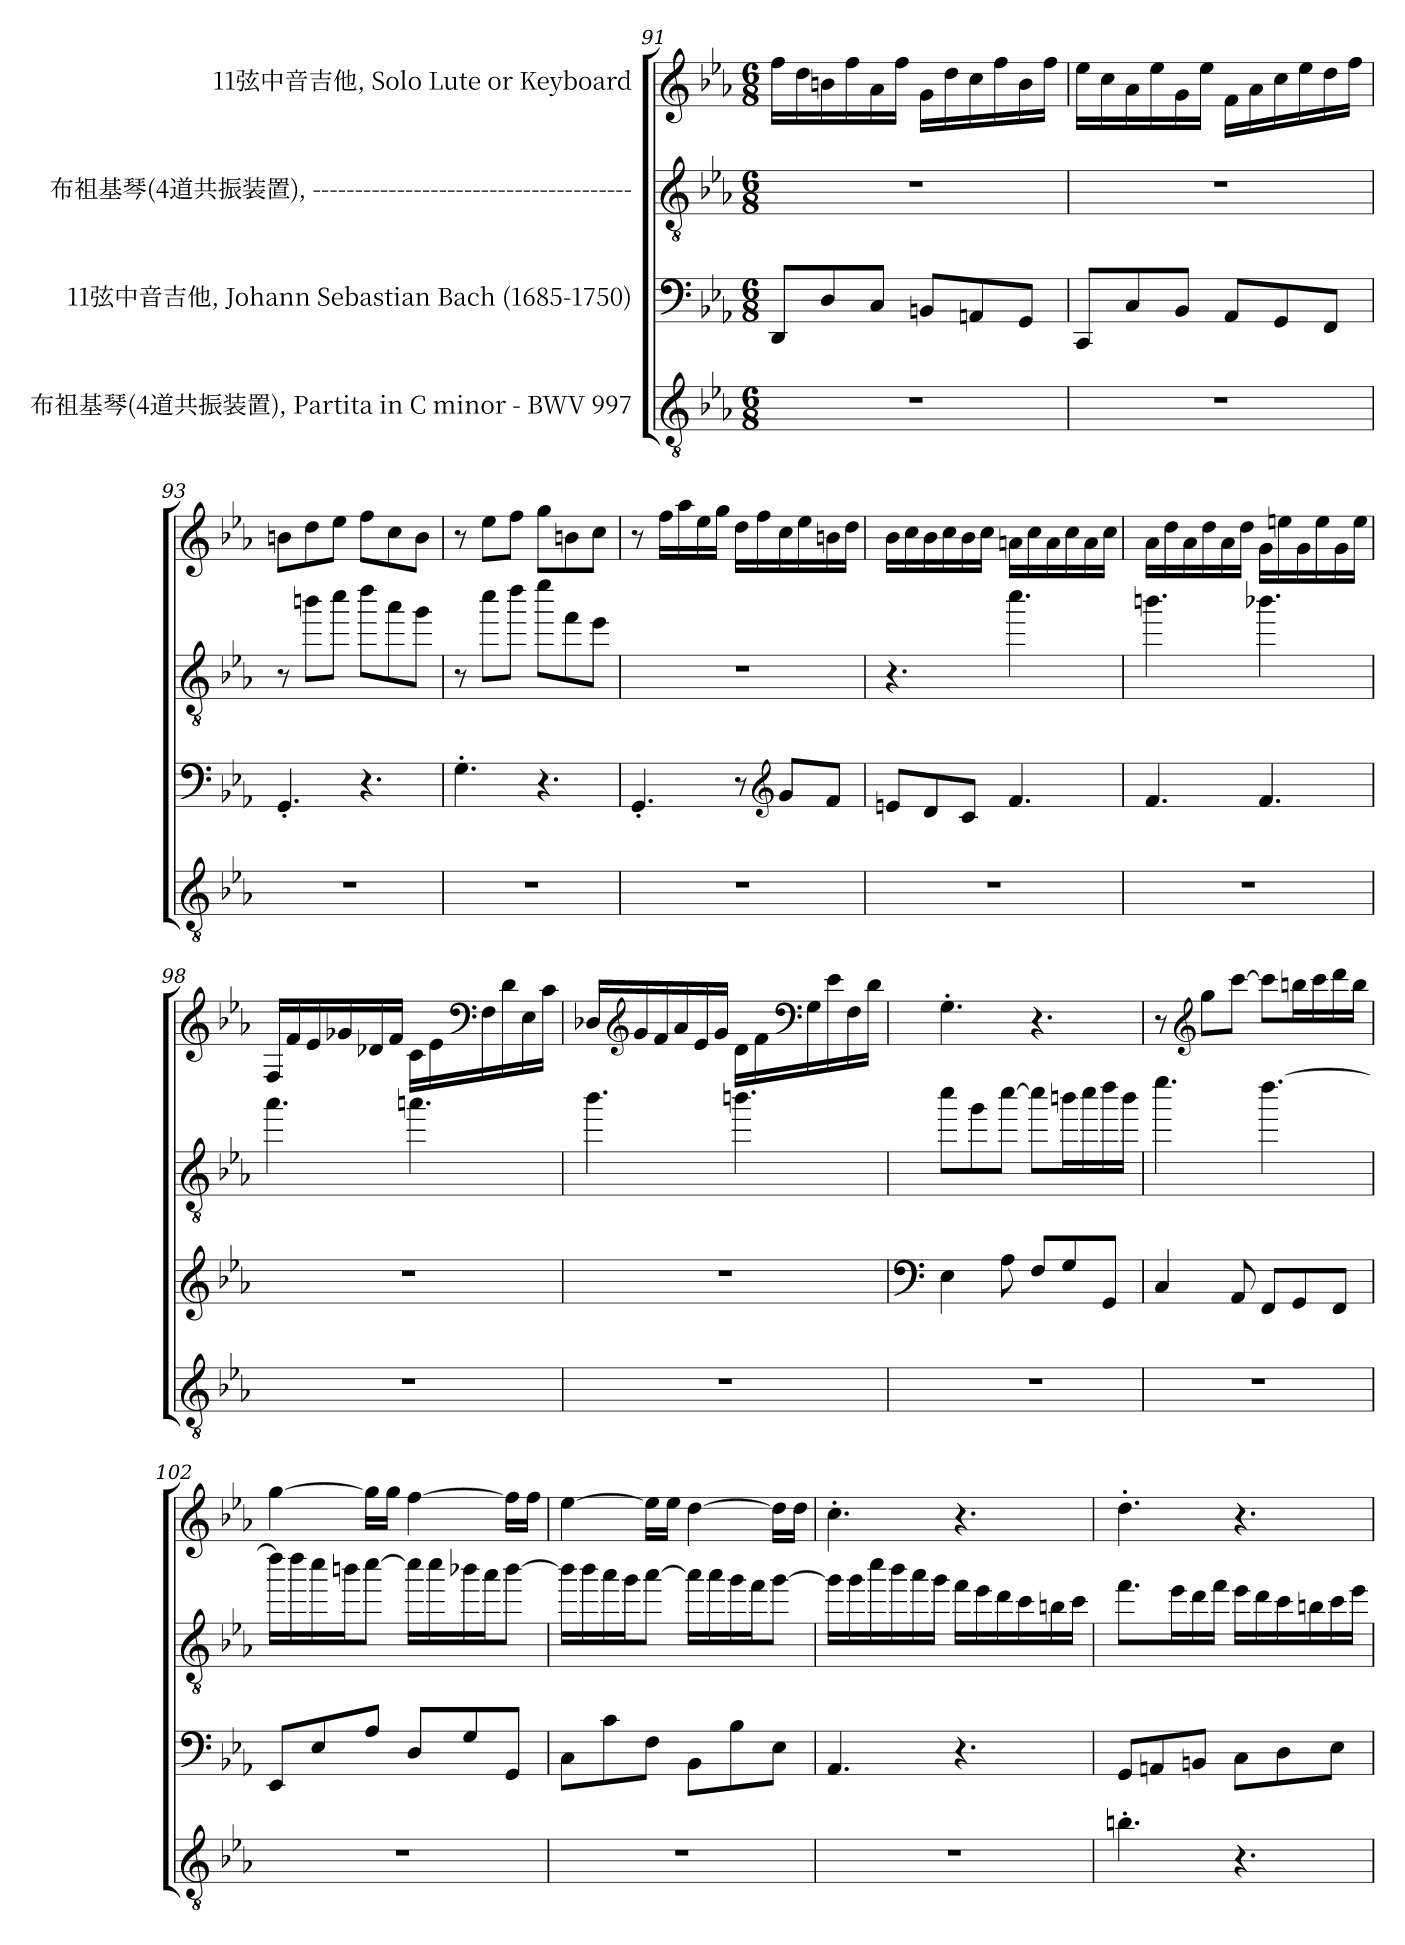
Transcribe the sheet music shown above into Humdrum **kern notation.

**kern	**kern	**kern	**kern
*part4	*part3	*part2	*part1
*staff4	*staff3	*staff2	*staff1
*I"布祖基琴(4道共振装置), Partita in C minor - BWV 997	*I"11弦中音吉他, Johann Sebastian Bach  (1685-1750)	*I"布祖基琴(4道共振装置), --------------------------------------	*I"11弦中音吉他, Solo Lute or Keyboard
!!LO:LB:g=z
*clefGv2	*clefF4	*clefGv2	*clefG2
*k[b-e-a-]	*k[b-e-a-]	*k[b-e-a-]	*k[b-e-a-]
*M6/8	*M6/8	*M6/8	*M6/8
=91	=91	=91	=91
2.r	8DD/L	2.r	16ff\LL
.	.	.	16dd\
.	8D/	.	16bn\
.	.	.	16ff\
.	8C/J	.	16a-\
.	.	.	16ff\JJ
.	8BBn/L	.	16g\LL
.	.	.	16dd\
.	8AAn/	.	16cc\
.	.	.	16ff\
.	8GG/J	.	16b\
.	.	.	16ff\JJ
=92	=92	=92	=92
2.r	8CC/L	2.r	16ee-\LL
.	.	.	16cc\
.	8C/	.	16a-\
.	.	.	16ee-\
.	8BB-/J	.	16g\
.	.	.	16ee-\JJ
.	8AA-/L	.	16f\LL
.	.	.	16a-\
.	8GG/	.	16cc\
.	.	.	16ee-\
.	8FF/J	.	16dd\
.	.	.	16ff\JJ
=93	=93	=93	=93
2.r	4.GG'/	8r	8bn\L
.	.	8bbn\L	8dd\
.	.	8ccc\J	8ee-\J
.	4.r	8ddd\L	8ff\L
.	.	8aa-\	8cc\
.	.	8gg\J	8b\J
!!LO:LB:g=z
=94	=94	=94	=94
2.r	4.G'\	8r	8r
.	.	8ccc\L	8ee-\L
.	.	8ddd\J	8ff\J
.	4.r	8eee-\L	8gg\L
.	.	8ff\	8bn\
.	.	8ee-\J	8cc\J
=95	=95	=95	=95
2.r	4.GG'/	2.r	8r
.	.	.	16ff\LL
.	.	.	16aa-\
.	.	.	16ee-\
.	.	.	16gg\JJ
.	8r	.	16dd\LL
.	.	.	16ff\
*	*clefG2	*	*
.	8g/L	.	16cc\
.	.	.	16ee-\
.	8f/J	.	16bn\
.	.	.	16dd\JJ
=96	=96	=96	=96
2.r	8en/L	4.r	16b-\LL
.	.	.	16cc\
.	8d/	.	16b-\
.	.	.	16cc\
.	8c/J	.	16b-\
.	.	.	16cc\JJ
.	4.f/	4.ccc\	16an\LL
.	.	.	16cc\
.	.	.	16a\
.	.	.	16cc\
.	.	.	16a\
.	.	.	16cc\JJ
!!LO:PB:g=z
=97	=97	=97	=97
2.r	4.f/	4.bbn\	16a-\LL
.	.	.	16dd\
.	.	.	16a-\
.	.	.	16dd\
.	.	.	16a-\
.	.	.	16dd\JJ
.	4.f/	4.bb-X\	16g\LL
.	.	.	16een\
.	.	.	16g\
.	.	.	16ee\
.	.	.	16g\
.	.	.	16ee\JJ
=98	=98	=98	=98
2.r	2.r	4.aa-\	16F/LL
.	.	.	16f/
.	.	.	16e-/
.	.	.	16g-X/
.	.	.	16d-X/
.	.	.	16f/JJ
.	.	4.aan\	16c\LL
.	.	.	16e-\
*	*	*	*clefF4
.	.	.	16F\
.	.	.	16d-\
.	.	.	16E-\
.	.	.	16c\JJ
!!LO:LB:g=z
=99	=99	=99	=99
2.r	2.r	4.bb-\	16D-X/LL
*	*	*	*clefG2
.	.	.	16g/
.	.	.	16f/
.	.	.	16a-/
.	.	.	16e-/
.	.	.	16g/JJ
.	.	4.bbn\	16d\LL
.	.	.	16f\
*	*	*	*clefF4
.	.	.	16G\
.	.	.	16e-\
.	.	.	16F\
.	.	.	16d\JJ
=100	=100	=100	=100
*	*clefF4	*	*
2.r	4E-\	8ccc\L	4.G'\
.	.	8gg\	.
.	8A-\	[8ccc\J	.
.	8F/L	8ccc\L]	4.r
.	8G/	16bbn\L	.
.	.	16ccc\	.
.	8GG/J	16ddd\	.
.	.	16bb\JJ	.
!!LO:LB:g=z
=101	=101	=101	=101
2.r	4C/	4.eee-\	8r
*	*	*	*clefG2
.	.	.	8gg\L
.	8AA-/	.	[8ccc\J
.	8FF/L	[4.ddd\	8ccc\L]
.	8GG/	.	16bbn\L
.	.	.	16ccc\
.	8FF/J	.	16ddd\
.	.	.	16bb\JJ
=102	=102	=102	=102
2.r	8EE-/L	16ddd\LL]	[4gg\
.	.	16ddd\	.
.	8E-/	16ccc\	.
.	.	16bbn\J	.
.	8A-/J	[8ccc\J	16gg\LL]
.	.	.	16gg\JJ
.	8D/L	16ccc\LL]	[4ff\
.	.	16ccc\	.
.	8G/	16bb-X\	.
.	.	16aa-\J	.
.	8GG/J	[8bb-\J	16ff\LL]
.	.	.	16ff\JJ
!!LO:PB:g=z
=103	=103	=103	=103
2.r	8C\L	16bb-\LL]	[4ee-\
.	.	16bb-\	.
.	8c\	16aa-\	.
.	.	16gg\J	.
.	8F\J	[8aa-\J	16ee-\LL]
.	.	.	16ee-\JJ
.	8BB-\L	16aa-\LL]	[4dd\
.	.	16aa-\	.
.	8B-\	16gg\	.
.	.	16ff\J	.
.	8E-\J	[8gg\J	16dd\LL]
.	.	.	16dd\JJ
=104	=104	=104	=104
2.r	4.AA-/	16gg\LL]	4.cc'\
.	.	16gg\	.
.	.	16ccc\	.
.	.	16bb-\	.
.	.	16aa-\	.
.	.	16gg\JJ	.
.	4.r	16ff\LL	4.r
.	.	16ee-\	.
.	.	16dd\	.
.	.	16cc\	.
.	.	16bn\	.
.	.	16cc\JJ	.
!!LO:LB:g=z
=105	=105	=105	=105
4.bn'\	8GG/L	8.ff\L	4.dd'\
.	8AAn/	.	.
.	.	16ee-\L	.
.	8BBn/J	16dd\	.
.	.	16ff\JJ	.
4.r	8C\L	16ee-\LL	4.r
.	.	16dd\	.
.	8D\	16cc\	.
.	.	16bn\	.
.	8E-\J	16cc\	.
.	.	16ee-\JJ	.
=	=	=	=
*-	*-	*-	*-
